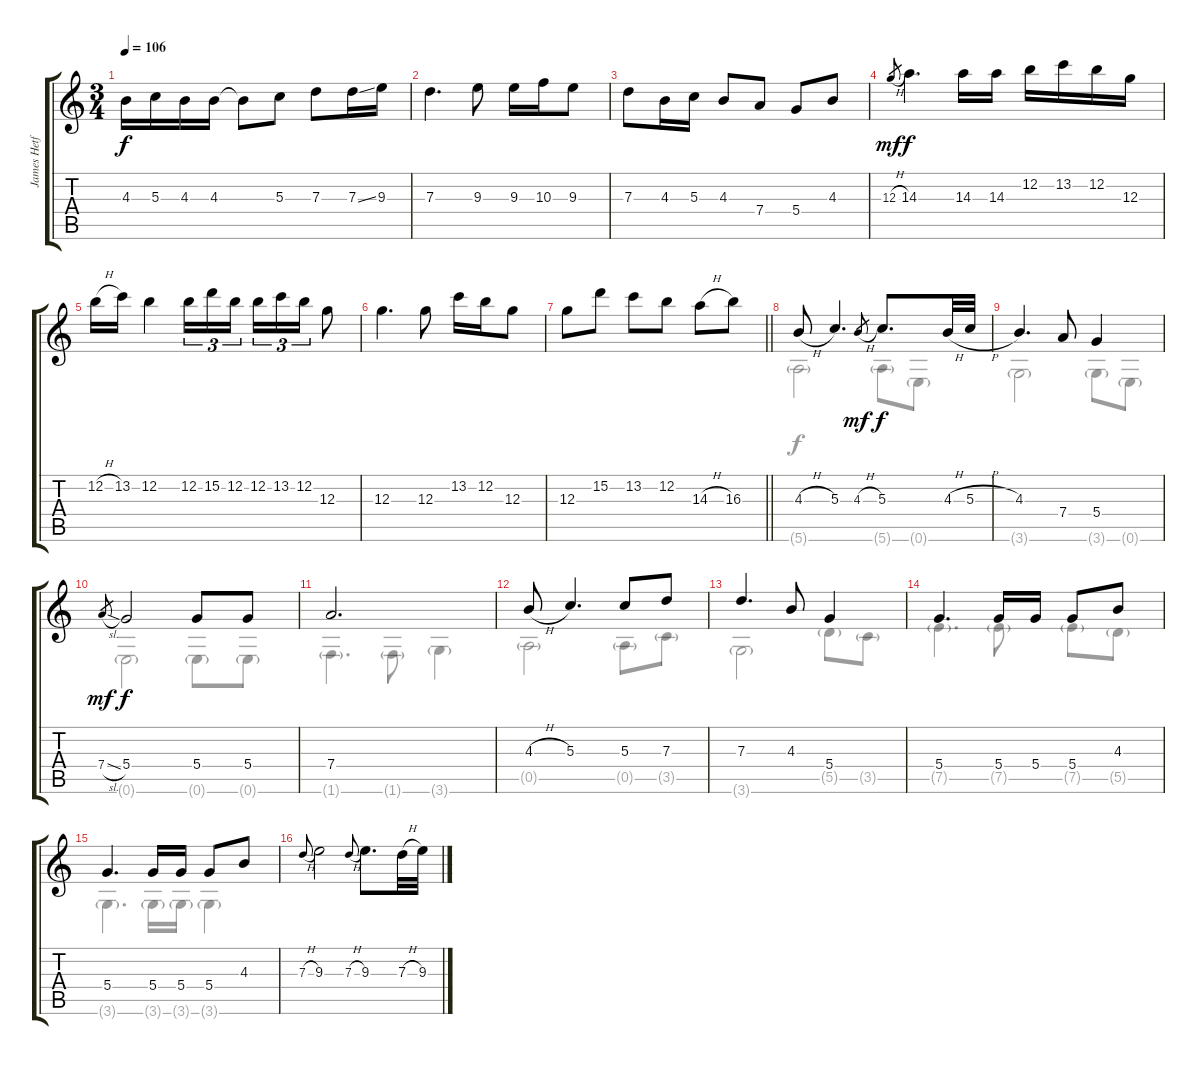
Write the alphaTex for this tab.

\track ("James Hetfield" "James Hetf") {instrument distortionguitar}
\staff {score tabs}
\tuning (E4 B3 G3 D3 A2 E2) {hide}
\voice
\ts (3 4)
\tempo 106
\clef g2
\ks c
4.3.16{dy f} 5.3.16 4.3.16 4.3.16 4.3{t}.8 5.3.8 7.3.8 7.3{ss}.16 9.3.16 |
7.3.4{d} 9.3.8 9.3.16 10.3.16 9.3.8 |
7.3.8 4.3.16 5.3.16 4.3.8 7.4.8 5.4.8 4.3.8 |
12.3{h}.8{gr dy mf} 14.3.4{d dy f} 14.3.16 14.3.16 12.2.16 13.2.16 12.2.16 12.3.16 |
12.2{h}.16 13.2.16 12.2.4 12.2.16{tu (3 2)} 15.2.16{tu (3 2)} 12.2.16{tu (3 2)} 12.2.16{tu (3 2)} 13.2.16{tu (3 2)} 12.2.16{tu (3 2)} 12.3.8 |
12.3.4{d} 12.3.8 13.2.16 12.2.16 12.3.8 |
\barLineRight lightlight
12.3.8 15.2.8 13.2.8 12.2.8 14.3{h}.8 16.3.8 |
4.3{h}.8 5.3.4{d} 4.3{h}.8{gr dy mf} 5.3.8{d dy f} 4.3{h}.32 5.3{h}.32 |
4.3.4{d} 7.4.8 5.4.4 |
7.4{sl}.8{gr dy mf} 5.4.2{dy f} 5.4.8 5.4.8 |
7.4.2{d} |
4.3{h}.8 5.3.4{d} 5.3.8 7.3.8 |
7.3.4{d} 4.3.8 5.4.4 |
5.4.4{d} 5.4.16 5.4.16 5.4.8 4.3.8 |
5.4.4{d} 5.4.16 5.4.16 5.4.8 4.3.8 |
7.3{h}.8{gr onbeat} 9.3.2 7.3{h}.8{gr onbeat} 9.3.8{d} 7.3{h}.32 9.3{h}.32
\voice
\clef g2
\ottava regular
\simile none
\ks c
|
|
|
|
|
|
\barLineRight lightlight
|
5.6{g}.2 5.6{g}.8 0.6{g}.8 |
3.6{g}.2 3.6{g}.8 0.6{g}.8 |
0.6{g}.2 0.6{g}.8 0.6{g}.8 |
1.6{g}.4{d} 1.6{g}.8 3.6{g}.4 |
0.5{g}.2 0.5{g}.8 3.5{g}.8 |
3.6{g}.2 5.5{g}.8 3.5{g}.8 |
7.5{g}.4{d} 7.5{g}.8 7.5{g}.8 5.5{g}.8 |
3.6{g}.4{d} 3.6{g}.16 3.6{g}.16 3.6{g}.4 |
